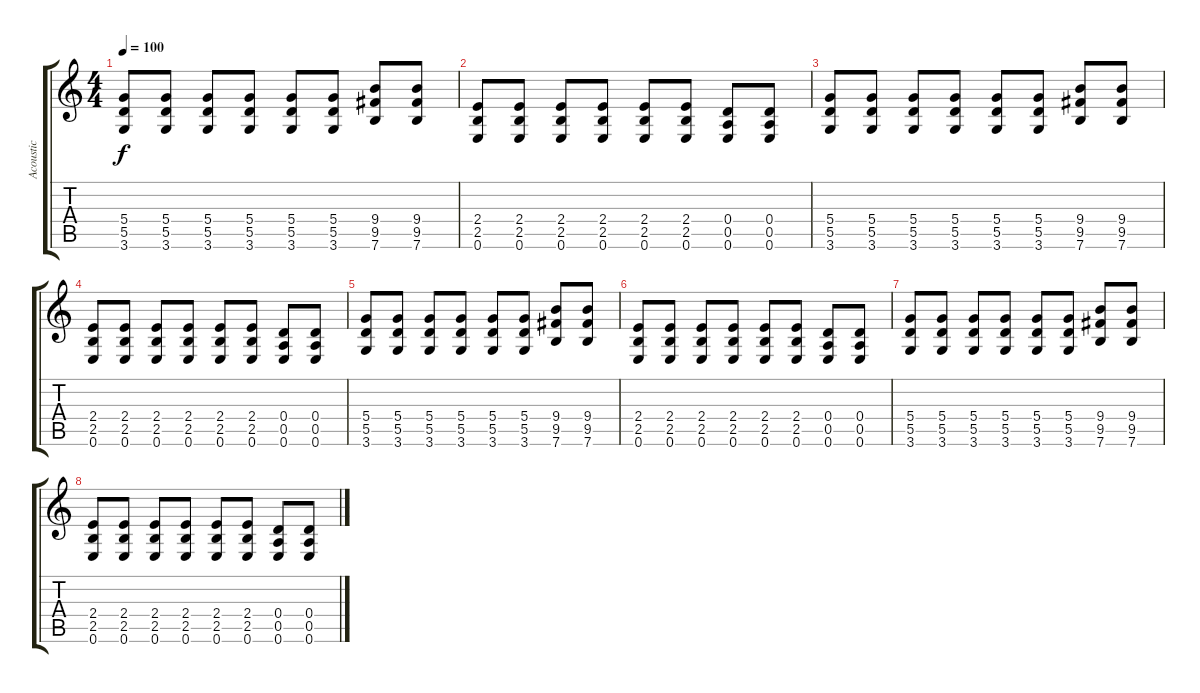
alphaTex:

\track ("Acoustic" "Acoustic") {instrument acousticguitarnylon}
\staff {score tabs}
\tuning (E4 B3 G3 D3 A2 E2) {hide}
\ts (4 4)
\tempo 100
\clef g2
\ks c
(5.4 5.5 3.6).8{dy f} (5.4 5.5 3.6).8 (5.4 5.5 3.6).8 (5.4 5.5 3.6).8 (5.4 5.5 3.6).8 (5.4 5.5 3.6).8 (9.4 9.5 7.6).8 (9.4 9.5 7.6).8 |
(2.4 2.5 0.6).8 (2.4 2.5 0.6).8 (2.4 2.5 0.6).8 (2.4 2.5 0.6).8 (2.4 2.5 0.6).8 (2.4 2.5 0.6).8 (0.4 0.5 0.6).8 (0.4 0.5 0.6).8 |
(5.4 5.5 3.6).8 (5.4 5.5 3.6).8 (5.4 5.5 3.6).8 (5.4 5.5 3.6).8 (5.4 5.5 3.6).8 (5.4 5.5 3.6).8 (9.4 9.5 7.6).8 (9.4 9.5 7.6).8 |
(2.4 2.5 0.6).8 (2.4 2.5 0.6).8 (2.4 2.5 0.6).8 (2.4 2.5 0.6).8 (2.4 2.5 0.6).8 (2.4 2.5 0.6).8 (0.4 0.5 0.6).8 (0.4 0.5 0.6).8 |
(5.4 5.5 3.6).8 (5.4 5.5 3.6).8 (5.4 5.5 3.6).8 (5.4 5.5 3.6).8 (5.4 5.5 3.6).8 (5.4 5.5 3.6).8 (9.4 9.5 7.6).8 (9.4 9.5 7.6).8 |
(2.4 2.5 0.6).8 (2.4 2.5 0.6).8 (2.4 2.5 0.6).8 (2.4 2.5 0.6).8 (2.4 2.5 0.6).8 (2.4 2.5 0.6).8 (0.4 0.5 0.6).8 (0.4 0.5 0.6).8 |
(5.4 5.5 3.6).8 (5.4 5.5 3.6).8 (5.4 5.5 3.6).8 (5.4 5.5 3.6).8 (5.4 5.5 3.6).8 (5.4 5.5 3.6).8 (9.4 9.5 7.6).8 (9.4 9.5 7.6).8 |
(2.4 2.5 0.6).8 (2.4 2.5 0.6).8 (2.4 2.5 0.6).8 (2.4 2.5 0.6).8 (2.4 2.5 0.6).8 (2.4 2.5 0.6).8 (0.4 0.5 0.6).8 (0.4 0.5 0.6).8
